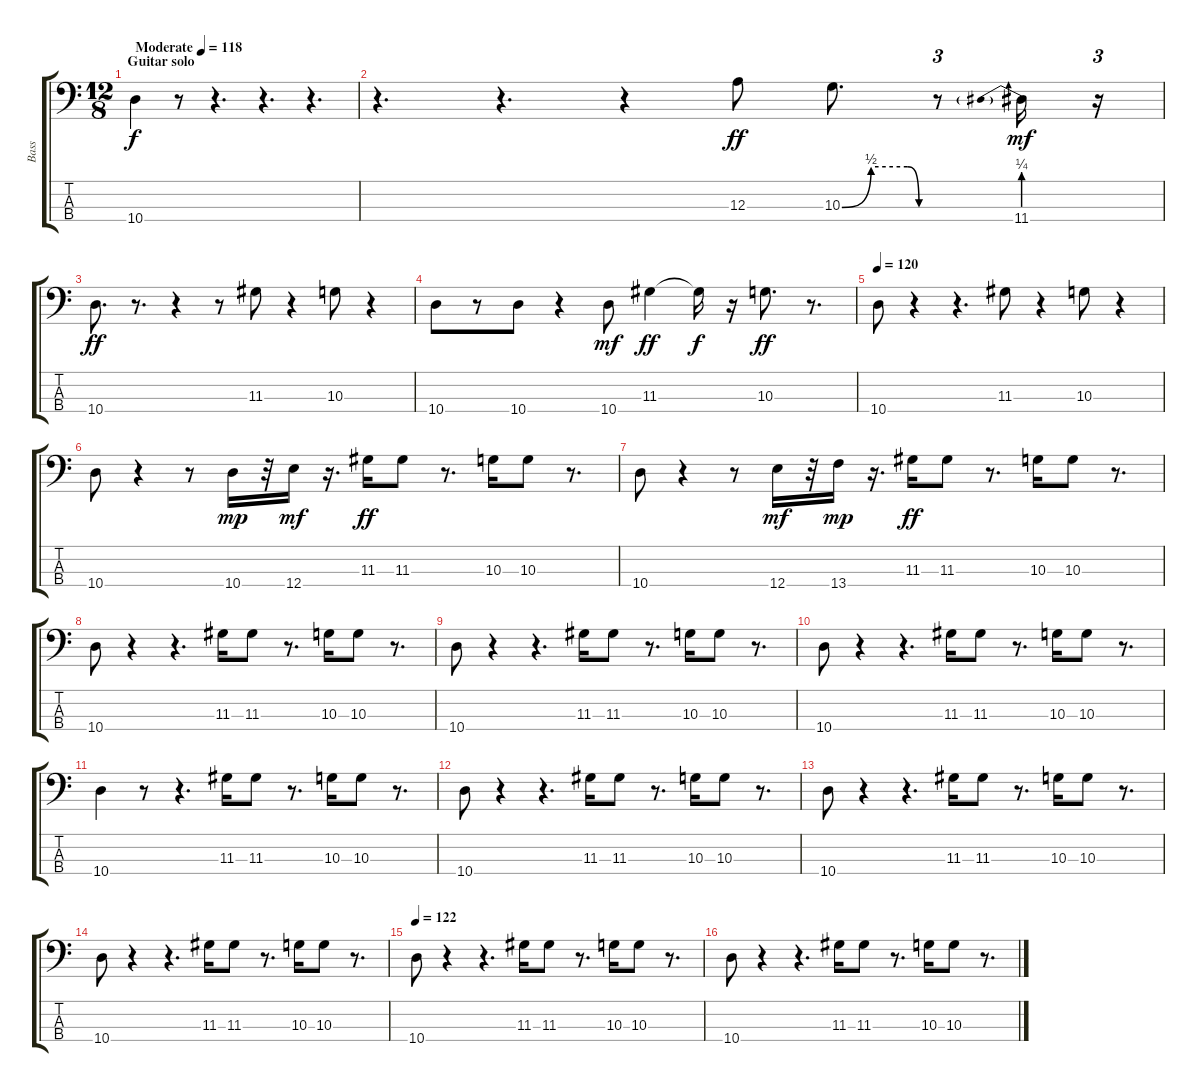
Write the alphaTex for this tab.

\track ("Bass" "Bass") {instrument electricbassfinger}
\staff {score tabs}
\tuning (G2 D2 A1 E1) {hide}
\ts (12 8)
\section ("" "Guitar solo")
\tempo (118 "Moderate")
\clef f4
\ks c
10.4.4{dy f instrument electricbassfinger} r.8 r.4{d} r.4{d} r.4{d} |
r.4{d} r.4{d} r.4 12.3.8{dy ff} 10.3{be (custom 0 0 20 2 45 2 53 0 60 0)}.8{d} r.8{tu (3 2)} 11.4{be (prebend 0 1 60 1)}.16{dy mf} r.16{tu (3 2)} |
10.4.8{d dy ff} r.8{d} r.4 r.8 11.3.8 r.4 10.3.8 r.4 |
10.4.8 r.8 10.4.8 r.4 10.4.8{dy mf} 11.3.4{dy ff} 11.3{t}.16{dy f} r.16 10.3.8{d dy ff} r.8{d} |
\tempo 120
10.4.8 r.4 r.4{d} 11.3.8 r.4 10.3.8 r.4 |
10.4.8 r.4 r.8 10.4.16{dy mp} r.32 12.4.16{dy mf} r.16{d} 11.3.16{dy ff} 11.3.8 r.8{d} 10.3.16 10.3.8 r.8{d} |
10.4.8 r.4 r.8 12.4.16{dy mf} r.32 13.4.16{dy mp} r.16{d} 11.3.16{dy ff} 11.3.8 r.8{d} 10.3.16 10.3.8 r.8{d} |
10.4.8 r.4 r.4{d} 11.3.16 11.3.8 r.8{d} 10.3.16 10.3.8 r.8{d} |
10.4.8 r.4 r.4{d} 11.3.16 11.3.8 r.8{d} 10.3.16 10.3.8 r.8{d} |
10.4.8 r.4 r.4{d} 11.3.16 11.3.8 r.8{d} 10.3.16 10.3.8 r.8{d} |
10.4.4 r.8 r.4{d} 11.3.16 11.3.8 r.8{d} 10.3.16 10.3.8 r.8{d} |
10.4.8 r.4 r.4{d} 11.3.16 11.3.8 r.8{d} 10.3.16 10.3.8 r.8{d} |
10.4.8 r.4 r.4{d} 11.3.16 11.3.8 r.8{d} 10.3.16 10.3.8 r.8{d} |
10.4.8 r.4 r.4{d} 11.3.16 11.3.8 r.8{d} 10.3.16 10.3.8 r.8{d} |
\tempo 122
10.4.8 r.4 r.4{d} 11.3.16 11.3.8 r.8{d} 10.3.16 10.3.8 r.8{d} |
10.4.8 r.4 r.4{d} 11.3.16 11.3.8 r.8{d} 10.3.16 10.3.8 r.8{d}
